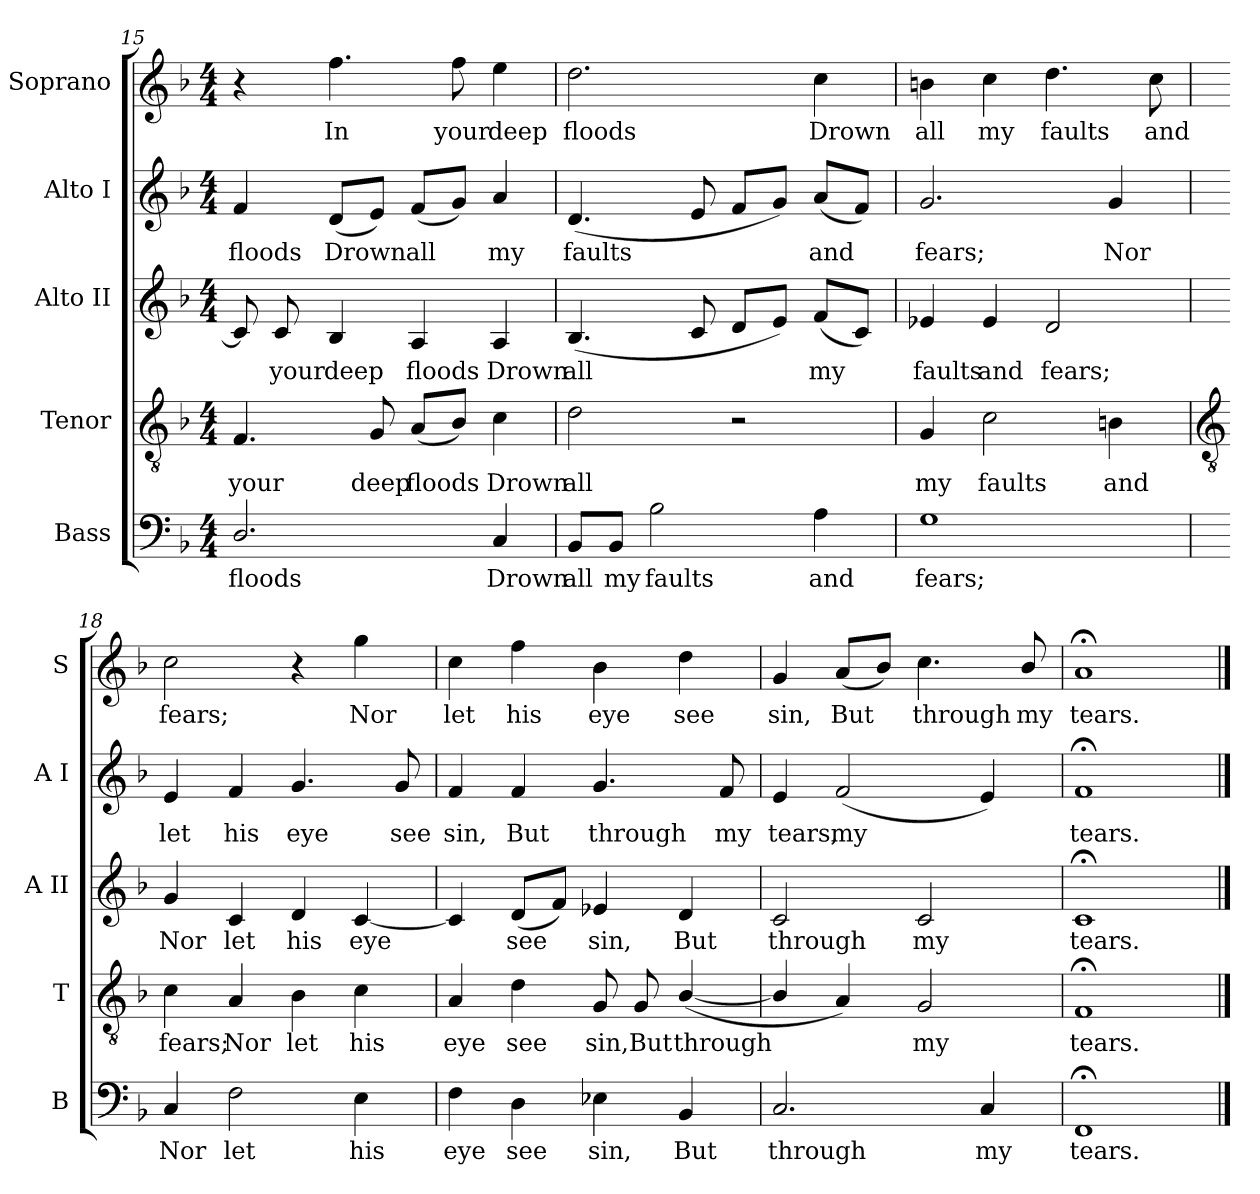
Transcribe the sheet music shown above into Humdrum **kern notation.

**kern	**text	**kern	**text	**kern	**text	**kern	**text	**kern	**text
*part5	*part5	*part4	*part4	*part3	*part3	*part2	*part2	*part1	*part1
*staff5	*staff5	*staff4	*staff4	*staff3	*staff3	*staff2	*staff2	*staff1	*staff1
*I"Bass	*	*I"Tenor	*	*I"Alto II	*	*I"Alto I	*	*I"Soprano	*
*I'B	*	*I'T	*	*I'A II	*	*I'A I	*	*I'S	*
*clefF4	*	*clefGv2	*	*clefG2	*	*clefG2	*	*clefG2	*
*k[b-]	*	*k[b-]	*	*k[b-]	*	*k[b-]	*	*k[b-]	*
*F:	*	*F:	*	*F:	*	*F:	*	*F:	*
*M4/4	*	*M4/4	*	*M4/4	*	*M4/4	*	*M4/4	*
=15	=15	=15	=15	=15	=15	=15	=15	=15	=15
!	!LO:LY:b	!	!LO:LY:b	!	!	!	!LO:LY:b	!	!
2.D/	floods	4.F	your	8c]	.	4f	floods	4r	.
!	!	!	!	!	!LO:LY:b	!	!	!	!
.	.	.	.	8c	your	.	.	.	.
!	!	!	!	!	!LO:LY:b	!	!LO:LY:b	!	!LO:LY:b
.	.	.	.	4B-	deep	(<8dL	Drown	4.ff	In
!	!	!	!LO:LY:b	!	!	!	!	!	!
.	.	8G	deep	.	.	8eJ)	.	.	.
!	!	!	!LO:LY:b	!	!LO:LY:b	!	!LO:LY:b	!	!
.	.	(<8AL	floods	4A	floods	(<8fL	all	.	.
!	!	!	!	!	!	!	!	!	!LO:LY:b
.	.	8B-J)	.	.	.	8gJ)	.	8ff	your
!	!LO:LY:b	!	!LO:LY:b	!	!LO:LY:b	!	!LO:LY:b	!	!LO:LY:b
4C	Drown	4c	Drown	4A	Drown	4a	my	4ee	deep
=16	=16	=16	=16	=16	=16	=16	=16	=16	=16
!	!LO:LY:b	!	!LO:LY:b	!	!LO:LY:b	!	!LO:LY:b	!	!LO:LY:b
8BB-/L	all	2d	all	(<4.B-	all	(<4.d	faults	2.dd	floods
!	!LO:LY:b	!	!	!	!	!	!	!	!
8BB-/J	my	.	.	.	.	.	.	.	.
!	!LO:LY:b	!	!	!	!	!	!	!	!
2B-	faults	.	.	.	.	.	.	.	.
.	.	.	.	8c	.	8e	.	.	.
.	.	2r	.	8dL	.	8fL	.	.	.
.	.	.	.	8eJ)	.	8gJ)	.	.	.
!	!LO:LY:b	!	!	!	!LO:LY:b	!	!LO:LY:b	!	!LO:LY:b
4A	and	.	.	(<8fL	my	(<8aL	and	4cc	Drown
.	.	.	.	8cJ)	.	8fJ)	.	.	.
=17	=17	=17	=17	=17	=17	=17	=17	=17	=17
!	!LO:LY:b	!	!LO:LY:b	!	!LO:LY:b	!	!LO:LY:b	!	!LO:LY:b
1G	fears;	4G	my	4e-X	faults	2.g	fears;	4bn	all
!	!	!	!LO:LY:b	!	!LO:LY:b	!	!	!	!LO:LY:b
.	.	2c	faults	4e-	and	.	.	4cc	my
!	!	!	!	!	!LO:LY:b	!	!	!	!LO:LY:b
.	.	.	.	2d	fears;	.	.	4.dd	faults
!	!	!	!LO:LY:b	!	!	!	!LO:LY:b	!	!
.	.	4Bn	and	.	.	4g	Nor	.	.
!	!	!	!	!	!	!	!	!	!LO:LY:b
.	.	.	.	.	.	.	.	8cc	and
!!LO:LB:g=z
=18	=18	=18	=18	=18	=18	=18	=18	=18	=18
*	*	*clefGv2	*	*	*	*	*	*	*
!	!LO:LY:b	!	!LO:LY:b	!	!LO:LY:b	!	!LO:LY:b	!	!LO:LY:b
4C	Nor	4c	fears;	4g	Nor	4e	let	2cc	fears;
!	!LO:LY:b	!	!LO:LY:b	!	!LO:LY:b	!	!LO:LY:b	!	!
2F	let	4A	Nor	4c	let	4f	his	.	.
!	!	!	!LO:LY:b	!	!LO:LY:b	!	!LO:LY:b	!	!
.	.	4B-	let	4d	his	4.g	eye	4r	.
!	!LO:LY:b	!	!LO:LY:b	!	!LO:LY:b	!	!	!	!LO:LY:b
4E	his	4c	his	[4c	eye	.	.	4gg	Nor
!	!	!	!	!	!	!	!LO:LY:b	!	!
.	.	.	.	.	.	8g	see	.	.
=19	=19	=19	=19	=19	=19	=19	=19	=19	=19
!	!LO:LY:b	!	!LO:LY:b	!	!	!	!LO:LY:b	!	!LO:LY:b
4F	eye	4A	eye	4c]	.	4f	sin,	4cc	let
!	!LO:LY:b	!	!LO:LY:b	!	!LO:LY:b	!	!LO:LY:b	!	!LO:LY:b
4D	see	4d	see	(<8dL	see	4f	But	4ff	his
.	.	.	.	8fJ)	.	.	.	.	.
!	!LO:LY:b	!	!LO:LY:b	!	!LO:LY:b	!	!LO:LY:b	!	!LO:LY:b
4E-X	sin,	8G	sin,	4e-X	sin,	4.g	through	4b-	eye
!	!	!	!LO:LY:b	!	!	!	!	!	!
.	.	8G	But	.	.	.	.	.	.
!	!LO:LY:b	!	!LO:LY:b	!	!LO:LY:b	!	!	!	!LO:LY:b
4BB-	But	(<[4B-/	through	4d	But	.	.	4dd	see
!	!	!	!	!	!	!	!LO:LY:b	!	!
.	.	.	.	.	.	8f	my	.	.
=20	=20	=20	=20	=20	=20	=20	=20	=20	=20
!	!LO:LY:b	!	!	!	!LO:LY:b	!	!LO:LY:b	!	!LO:LY:b
2.C	through	4B-/]	.	2c	through	4e	tears,	4g	sin,
!	!	!	!	!	!	!	!LO:LY:b	!	!LO:LY:b
.	.	4A)	.	.	.	(<2f	my	(<8aL	But
.	.	.	.	.	.	.	.	8b-J)	.
!	!	!	!LO:LY:b	!	!LO:LY:b	!	!	!	!LO:LY:b
.	.	2G	my	2c	my	.	.	4.cc	through
!	!LO:LY:b	!	!	!	!	!	!	!	!
4C	my	.	.	.	.	4e)	.	.	.
!	!	!	!	!	!	!	!	!	!LO:LY:b
.	.	.	.	.	.	.	.	8b-/	my
=21	=21	=21	=21	=21	=21	=21	=21	=21	=21
!	!LO:LY:b	!	!LO:LY:b	!	!LO:LY:b	!	!LO:LY:b	!	!LO:LY:b
1FF;<	tears.	1F;<	tears.	1c;<	tears.	1f;<	tears.	1a;<	tears.
==	==	==	==	==	==	==	==	==	==
*-	*-	*-	*-	*-	*-	*-	*-	*-	*-
